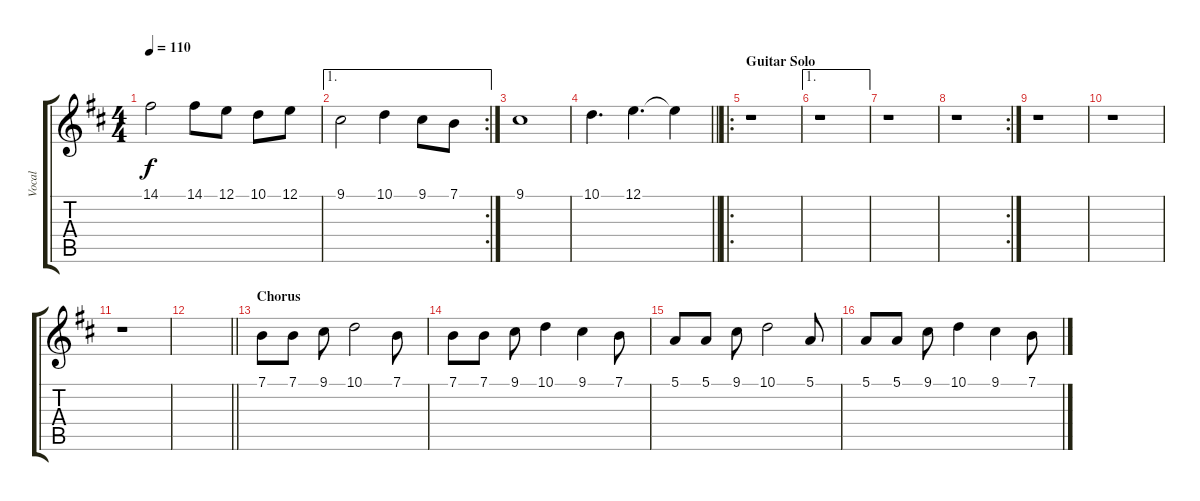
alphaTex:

\track ("Vocal" "Vocal") {instrument lead1square}
\staff {score tabs}
\tuning (E4 B3 G3 D3 A2 E2) {hide}
\ts (4 4)
\tempo 110
\clef g2
\ks d
14.1.2{dy f} 14.1.8 12.1.8 10.1.8 12.1.8 |
\ae 1
\rc 2
9.1.2 10.1.4 9.1.8 7.1.8 |
9.1.1 |
\barLineRight lightlight
10.1.4{d} 12.1.4{d} 12.1{t}.4 |
\ro
\section ("" "Guitar Solo")
r.1 |
\ae 1
r.1 |
r.1 |
\rc 2
r.1 |
r.1 |
r.1 |
r.1 |
\barLineRight lightlight
|
\section ("" "Chorus")
7.1.8 7.1.8 9.1.8 10.1.2 7.1.8 |
7.1.8 7.1.8 9.1.8 10.1.4 9.1.4 7.1.8 |
5.1.8 5.1.8 9.1.8 10.1.2 5.1.8 |
5.1.8 5.1.8 9.1.8 10.1.4 9.1.4 7.1.8
